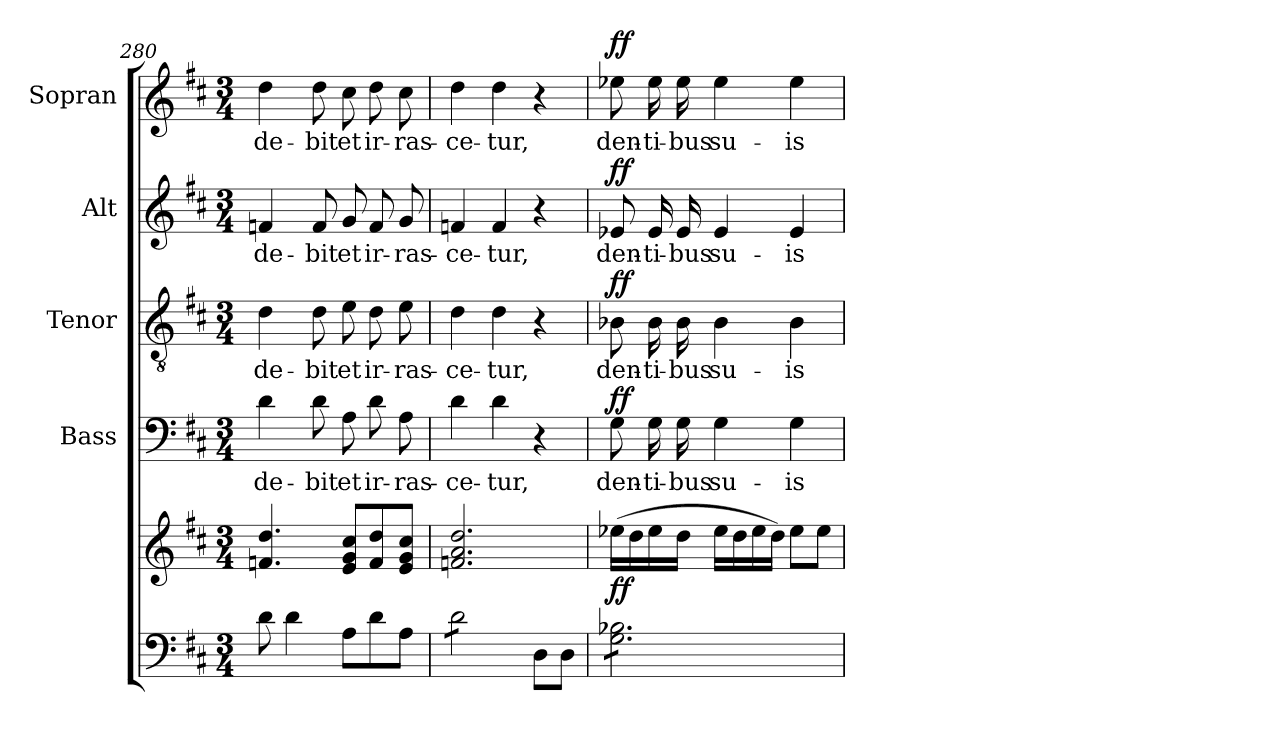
**kern	**kern	**dynam	**kern	**text	**dynam	**kern	**text	**dynam	**kern	**text	**dynam	**kern	**text	**dynam
*part5	*part5	*part5	*part4	*part4	*part4	*part3	*part3	*part3	*part2	*part2	*part2	*part1	*part1	*part1
*staff6	*staff5	*staff5/6	*staff4	*staff4	*staff4	*staff3	*staff3	*staff3	*staff2	*staff2	*staff2	*staff1	*staff1	*staff1
*	*	*	*I"Bass	*	*	*I"Tenor	*	*	*I"Alt	*	*	*I"Sopran	*	*
*	*	*	*I'B.	*	*	*I'T.	*	*	*I'A.	*	*	*I'S.	*	*
*clefF4	*clefG2	*	*clefF4	*	*	*clefGv2	*	*	*clefG2	*	*	*clefG2	*	*
*k[f#c#]	*k[f#c#]	*	*k[f#c#]	*	*	*k[f#c#]	*	*	*k[f#c#]	*	*	*k[f#c#]	*	*
*D:	*D:	*	*D:	*	*	*D:	*	*	*D:	*	*	*D:	*	*
*M3/4	*M3/4	*	*M3/4	*	*	*M3/4	*	*	*M3/4	*	*	*M3/4	*	*
=280	=280	=280	=280	=280	=280	=280	=280	=280	=280	=280	=280	=280	=280	=280
!	!	!	!	!LO:LY:b	!	!	!LO:LY:b	!	!	!LO:LY:b	!	!	!LO:LY:b	!
8d\	4.fn/ 4.dd/	.	4d\	-de-	.	4d\	-de-	.	4fn/	-de-	.	4dd\	-de-	.
4d\	.	.	.	.	.	.	.	.	.	.	.	.	.	.
!	!	!	!	!LO:LY:b	!	!	!LO:LY:b	!	!	!LO:LY:b	!	!	!LO:LY:b	!
.	.	.	8d\	-bit	.	8d\	-bit	.	8f/	-bit	.	8dd\	-bit	.
!	!	!	!	!LO:LY:b	!	!	!LO:LY:b	!	!	!LO:LY:b	!	!	!LO:LY:b	!
8A\L	8e/ 8g/ 8cc#/L	.	8A\	et	.	8e\	et	.	8g/	et	.	8cc#\	et	.
!	!	!	!	!LO:LY:b	!	!	!LO:LY:b	!	!	!LO:LY:b	!	!	!LO:LY:b	!
8d\	8f/ 8dd/	.	8d\	ir-	.	8d\	ir-	.	8f/	ir-	.	8dd\	ir-	.
!	!	!	!	!LO:LY:b	!	!	!LO:LY:b	!	!	!LO:LY:b	!	!	!LO:LY:b	!
8A\J	8e/ 8g/ 8cc#/J	.	8A\	-ras-	.	8e\	-ras-	.	8g/	-ras-	.	8cc#\	-ras-	.
=281	=281	=281	=281	=281	=281	=281	=281	=281	=281	=281	=281	=281	=281	=281
!	!	!	!	!LO:LY:b	!	!	!LO:LY:b	!	!	!LO:LY:b	!	!	!LO:LY:b	!
*tremolo	*	*	*	*	*	*	*	*	*	*	*	*	*	*
8d\L	2.fn/ 2.a/ 2.dd/	.	4d\	-ce-	.	4d\	-ce-	.	4fn/	-ce-	.	4dd\	-ce-	.
8d\	.	.	.	.	.	.	.	.	.	.	.	.	.	.
!	!	!	!	!LO:LY:b	!	!	!LO:LY:b	!	!	!LO:LY:b	!	!	!LO:LY:b	!
8d\	.	.	4d\	-tur,	.	4d\	-tur,	.	4f/	-tur,	.	4dd\	-tur,	.
8d\J	.	.	.	.	.	.	.	.	.	.	.	.	.	.
*Xtremolo	*	*	*	*	*	*	*	*	*	*	*	*	*	*
8D\L	.	.	4r	.	.	4r	.	.	4r	.	.	4r	.	.
8D\J	.	.	.	.	.	.	.	.	.	.	.	.	.	.
=282	=282	=282	=282	=282	=282	=282	=282	=282	=282	=282	=282	=282	=282	=282
!	!	!LO:DY:a=2	!	!LO:LY:b	!LO:DY:a	!	!LO:LY:b	!LO:DY:a	!	!LO:LY:b	!LO:DY:a	!	!LO:LY:b	!LO:DY:a
*tremolo	*	*	*	*	*	*	*	*	*	*	*	*	*	*
8G\ 8B-X\L	(>16ee-X\LL	ff	8G\	den-	ff	8B-X\	den-	ff	8e-X/	den-	ff	8ee-X\	den-	ff
.	16dd\	.	.	.	.	.	.	.	.	.	.	.	.	.
!	!	!	!	!LO:LY:b	!	!	!LO:LY:b	!	!	!LO:LY:b	!	!	!LO:LY:b	!
8G\ 8B-X\	16ee-\	.	16G\	-ti-	.	16B-\	-ti-	.	16e-/	-ti-	.	16ee-\	-ti-	.
!	!	!	!	!LO:LY:b	!	!	!LO:LY:b	!	!	!LO:LY:b	!	!	!LO:LY:b	!
.	16dd\JJ	.	16G\	-bus	.	16B-\	-bus	.	16e-/	-bus	.	16ee-\	-bus	.
!	!	!	!	!LO:LY:b	!	!	!LO:LY:b	!	!	!LO:LY:b	!	!	!LO:LY:b	!
8G\ 8B-X\	16ee-\LL	.	4G\	su-	.	4B-\	su-	.	4e-/	su-	.	4ee-\	su-	.
.	16dd\	.	.	.	.	.	.	.	.	.	.	.	.	.
8G\ 8B-X\	16ee-\	.	.	.	.	.	.	.	.	.	.	.	.	.
.	16dd\JJ)	.	.	.	.	.	.	.	.	.	.	.	.	.
!	!	!	!	!LO:LY:b	!	!	!LO:LY:b	!	!	!LO:LY:b	!	!	!LO:LY:b	!
8G\ 8B-X\	8ee-\L	.	4G\	-is	.	4B-\	-is	.	4e-/	-is	.	4ee-\	-is	.
8G\ 8B-X\J	8ee-\J	.	.	.	.	.	.	.	.	.	.	.	.	.
*Xtremolo	*	*	*	*	*	*	*	*	*	*	*	*	*	*
=	=	=	=	=	=	=	=	=	=	=	=	=	=	=
*-	*-	*-	*-	*-	*-	*-	*-	*-	*-	*-	*-	*-	*-	*-
